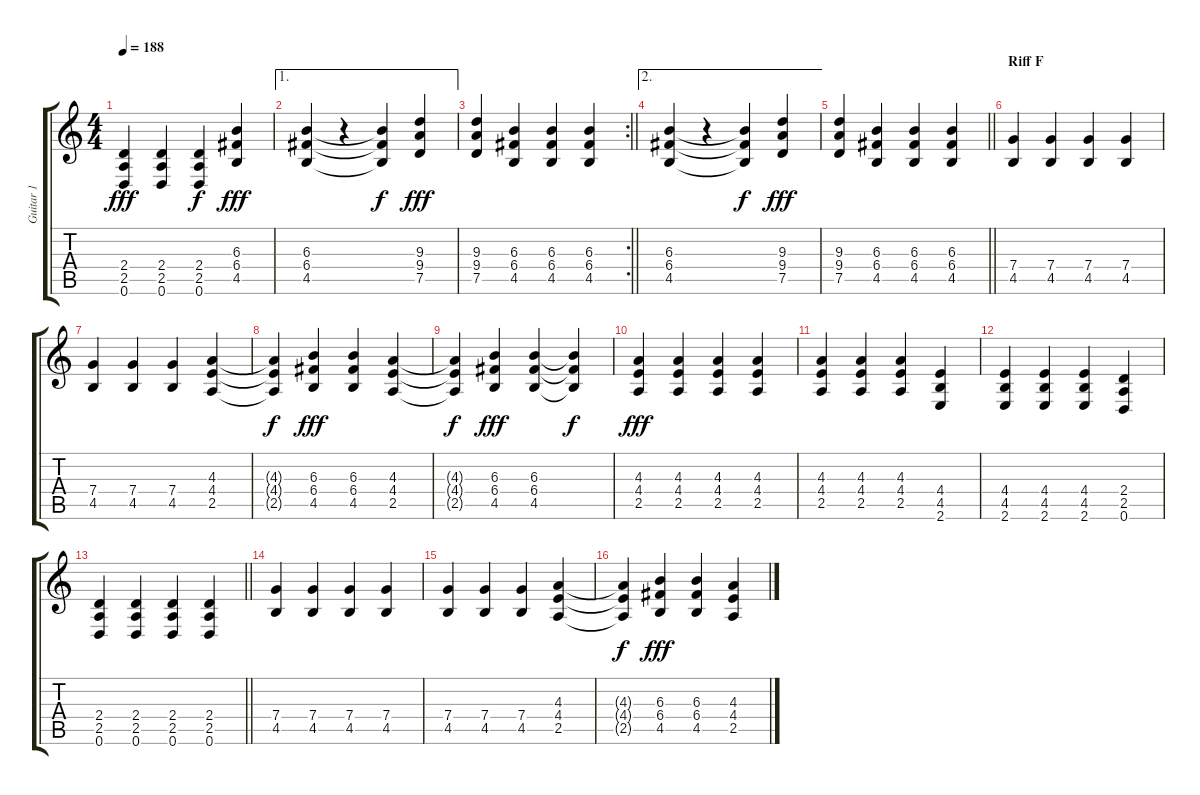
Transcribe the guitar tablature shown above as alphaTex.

\track ("Guitar 1" "Guitar 1") {instrument overdrivenguitar}
\staff {score tabs}
\tuning (D4 A3 F3 C3 G2 D2) {hide}
\ts (4 4)
\tempo 188
\clef g2
\ks c
(2.4 2.5 0.6).4{dy fff} (2.4 2.5 0.6).4 (2.4 2.5 0.6).4{dy f} (6.3 6.4 4.5).4{dy fff} |
\ae 1
(6.3 6.4 4.5).4 r.4 (6.3{t} 6.4{t} 4.5{t}).4{dy f} (9.3 9.4 7.5).4{dy fff} |
\rc 2
\barLineRight lightlight
(9.3 9.4 7.5).4 (6.3 6.4 4.5).4 (6.3 6.4 4.5).4 (6.3 6.4 4.5).4 |
\ae 2
(6.3 6.4 4.5).4 r.4 (6.3{t} 6.4{t} 4.5{t}).4{dy f} (9.3 9.4 7.5).4{dy fff} |
\barLineRight lightlight
(9.3 9.4 7.5).4 (6.3 6.4 4.5).4 (6.3 6.4 4.5).4 (6.3 6.4 4.5).4 |
\section ("" "Riff F")
(7.4 4.5).4{volume 14 instrument distortionguitar} (7.4 4.5).4 (7.4 4.5).4 (7.4 4.5).4 |
(7.4 4.5).4 (7.4 4.5).4 (7.4 4.5).4 (4.3 4.4 2.5).4 |
(4.3{t} 4.4{t} 2.5{t}).4{dy f} (6.3 6.4 4.5).4{dy fff} (6.3 6.4 4.5).4 (4.3 4.4 2.5).4 |
(4.3{t} 4.4{t} 2.5{t}).4{dy f} (6.3 6.4 4.5).4{dy fff} (6.3 6.4 4.5).4 (6.3{t} 6.4{t} 4.5{t}).4{dy f} |
(4.3 4.4 2.5).4{dy fff} (4.3 4.4 2.5).4 (4.3 4.4 2.5).4 (4.3 4.4 2.5).4 |
(4.3 4.4 2.5).4 (4.3 4.4 2.5).4 (4.3 4.4 2.5).4 (4.4 4.5 2.6).4 |
(4.4 4.5 2.6).4 (4.4 4.5 2.6).4 (4.4 4.5 2.6).4 (2.4 2.5 0.6).4 |
\barLineRight lightlight
(2.4 2.5 0.6).4 (2.4 2.5 0.6).4 (2.4 2.5 0.6).4 (2.4 2.5 0.6).4 |
(7.4 4.5).4 (7.4 4.5).4 (7.4 4.5).4 (7.4 4.5).4 |
(7.4 4.5).4 (7.4 4.5).4 (7.4 4.5).4 (4.3 4.4 2.5).4 |
(4.3{t} 4.4{t} 2.5{t}).4{dy f} (6.3 6.4 4.5).4{dy fff} (6.3 6.4 4.5).4 (4.3 4.4 2.5).4
